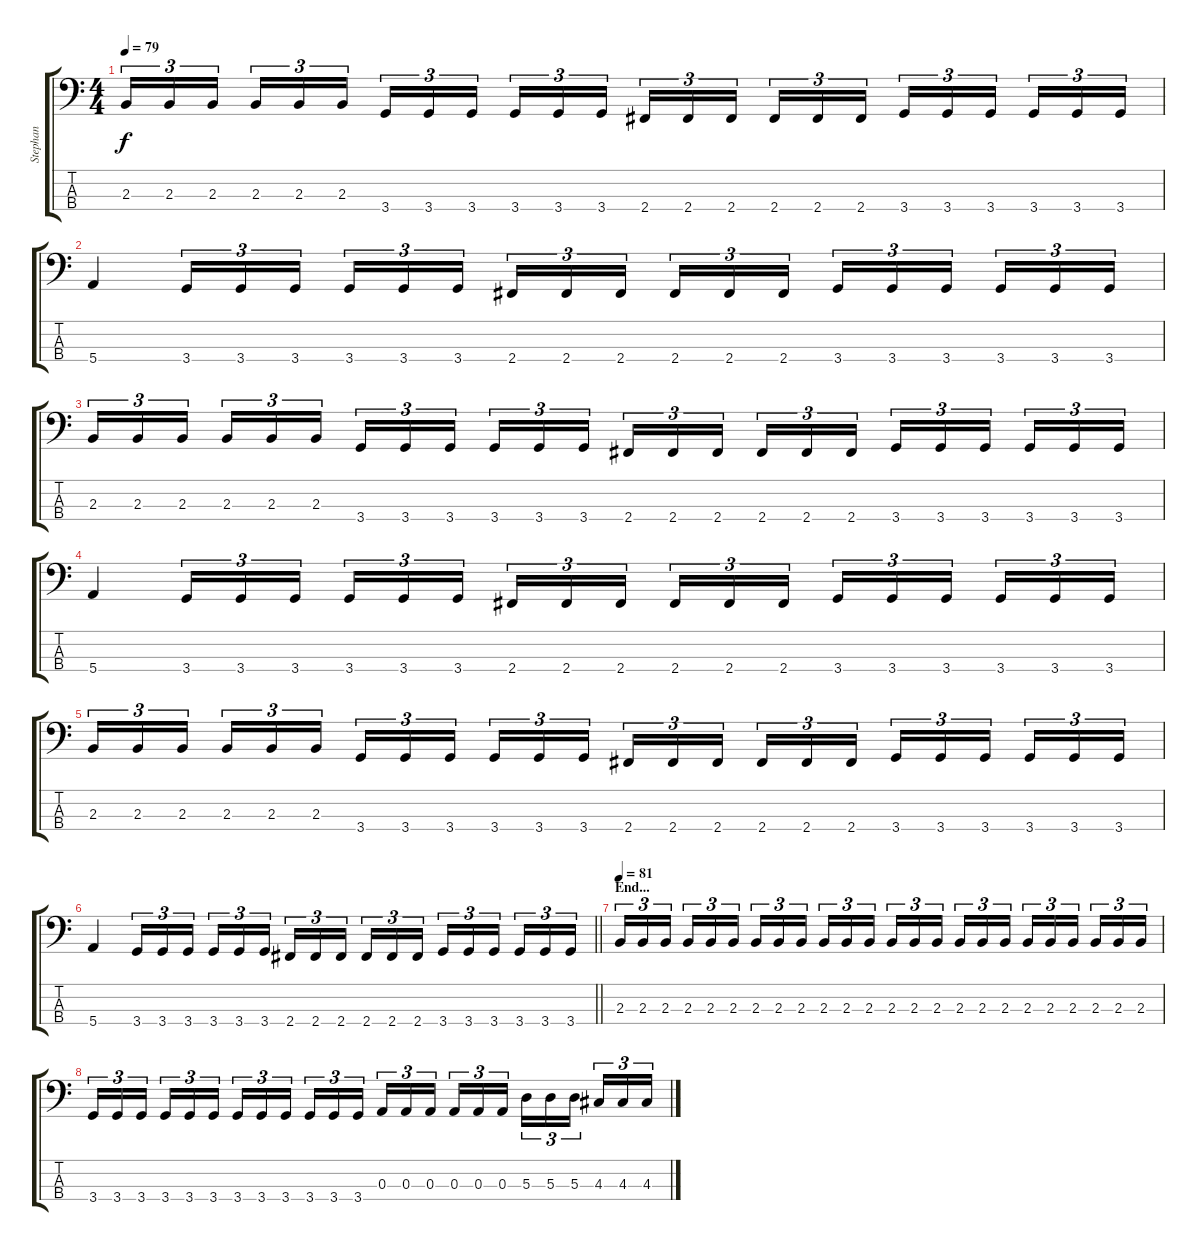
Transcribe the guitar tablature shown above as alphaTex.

\track ("Stephan" "Stephan") {instrument electricbasspick}
\staff {score tabs}
\tuning (G2 D2 A1 E1) {hide}
\ts (4 4)
\tempo 79
\clef f4
\ks c
2.3.16{tu (3 2) dy f} 2.3.16{tu (3 2)} 2.3.16{tu (3 2) beam splitsecondary} 2.3.16{tu (3 2)} 2.3.16{tu (3 2)} 2.3.16{tu (3 2)} 3.4.16{tu (3 2)} 3.4.16{tu (3 2)} 3.4.16{tu (3 2) beam splitsecondary} 3.4.16{tu (3 2)} 3.4.16{tu (3 2)} 3.4.16{tu (3 2)} 2.4.16{tu (3 2)} 2.4.16{tu (3 2)} 2.4.16{tu (3 2) beam splitsecondary} 2.4.16{tu (3 2)} 2.4.16{tu (3 2)} 2.4.16{tu (3 2)} 3.4.16{tu (3 2)} 3.4.16{tu (3 2)} 3.4.16{tu (3 2) beam splitsecondary} 3.4.16{tu (3 2)} 3.4.16{tu (3 2)} 3.4.16{tu (3 2)} |
5.4.4 3.4.16{tu (3 2)} 3.4.16{tu (3 2)} 3.4.16{tu (3 2) beam splitsecondary} 3.4.16{tu (3 2)} 3.4.16{tu (3 2)} 3.4.16{tu (3 2)} 2.4.16{tu (3 2)} 2.4.16{tu (3 2)} 2.4.16{tu (3 2) beam splitsecondary} 2.4.16{tu (3 2)} 2.4.16{tu (3 2)} 2.4.16{tu (3 2)} 3.4.16{tu (3 2)} 3.4.16{tu (3 2)} 3.4.16{tu (3 2) beam splitsecondary} 3.4.16{tu (3 2)} 3.4.16{tu (3 2)} 3.4.16{tu (3 2)} |
2.3.16{tu (3 2)} 2.3.16{tu (3 2)} 2.3.16{tu (3 2) beam splitsecondary} 2.3.16{tu (3 2)} 2.3.16{tu (3 2)} 2.3.16{tu (3 2)} 3.4.16{tu (3 2)} 3.4.16{tu (3 2)} 3.4.16{tu (3 2) beam splitsecondary} 3.4.16{tu (3 2)} 3.4.16{tu (3 2)} 3.4.16{tu (3 2)} 2.4.16{tu (3 2)} 2.4.16{tu (3 2)} 2.4.16{tu (3 2) beam splitsecondary} 2.4.16{tu (3 2)} 2.4.16{tu (3 2)} 2.4.16{tu (3 2)} 3.4.16{tu (3 2)} 3.4.16{tu (3 2)} 3.4.16{tu (3 2) beam splitsecondary} 3.4.16{tu (3 2)} 3.4.16{tu (3 2)} 3.4.16{tu (3 2)} |
5.4.4 3.4.16{tu (3 2)} 3.4.16{tu (3 2)} 3.4.16{tu (3 2) beam splitsecondary} 3.4.16{tu (3 2)} 3.4.16{tu (3 2)} 3.4.16{tu (3 2)} 2.4.16{tu (3 2)} 2.4.16{tu (3 2)} 2.4.16{tu (3 2) beam splitsecondary} 2.4.16{tu (3 2)} 2.4.16{tu (3 2)} 2.4.16{tu (3 2)} 3.4.16{tu (3 2)} 3.4.16{tu (3 2)} 3.4.16{tu (3 2) beam splitsecondary} 3.4.16{tu (3 2)} 3.4.16{tu (3 2)} 3.4.16{tu (3 2)} |
2.3.16{tu (3 2)} 2.3.16{tu (3 2)} 2.3.16{tu (3 2) beam splitsecondary} 2.3.16{tu (3 2)} 2.3.16{tu (3 2)} 2.3.16{tu (3 2)} 3.4.16{tu (3 2)} 3.4.16{tu (3 2)} 3.4.16{tu (3 2) beam splitsecondary} 3.4.16{tu (3 2)} 3.4.16{tu (3 2)} 3.4.16{tu (3 2)} 2.4.16{tu (3 2)} 2.4.16{tu (3 2)} 2.4.16{tu (3 2) beam splitsecondary} 2.4.16{tu (3 2)} 2.4.16{tu (3 2)} 2.4.16{tu (3 2)} 3.4.16{tu (3 2)} 3.4.16{tu (3 2)} 3.4.16{tu (3 2) beam splitsecondary} 3.4.16{tu (3 2)} 3.4.16{tu (3 2)} 3.4.16{tu (3 2)} |
\barLineRight lightlight
5.4.4 3.4.16{tu (3 2)} 3.4.16{tu (3 2)} 3.4.16{tu (3 2) beam splitsecondary} 3.4.16{tu (3 2)} 3.4.16{tu (3 2)} 3.4.16{tu (3 2)} 2.4.16{tu (3 2)} 2.4.16{tu (3 2)} 2.4.16{tu (3 2) beam splitsecondary} 2.4.16{tu (3 2)} 2.4.16{tu (3 2)} 2.4.16{tu (3 2)} 3.4.16{tu (3 2)} 3.4.16{tu (3 2)} 3.4.16{tu (3 2) beam splitsecondary} 3.4.16{tu (3 2)} 3.4.16{tu (3 2)} 3.4.16{tu (3 2)} |
\section ("" "End...")
\tempo 81
2.3.16{tu (3 2)} 2.3.16{tu (3 2)} 2.3.16{tu (3 2) beam splitsecondary} 2.3.16{tu (3 2)} 2.3.16{tu (3 2)} 2.3.16{tu (3 2)} 2.3.16{tu (3 2)} 2.3.16{tu (3 2)} 2.3.16{tu (3 2) beam splitsecondary} 2.3.16{tu (3 2)} 2.3.16{tu (3 2)} 2.3.16{tu (3 2)} 2.3.16{tu (3 2)} 2.3.16{tu (3 2)} 2.3.16{tu (3 2) beam splitsecondary} 2.3.16{tu (3 2)} 2.3.16{tu (3 2)} 2.3.16{tu (3 2)} 2.3.16{tu (3 2)} 2.3.16{tu (3 2)} 2.3.16{tu (3 2) beam splitsecondary} 2.3.16{tu (3 2)} 2.3.16{tu (3 2)} 2.3.16{tu (3 2)} |
3.4.16{tu (3 2)} 3.4.16{tu (3 2)} 3.4.16{tu (3 2) beam splitsecondary} 3.4.16{tu (3 2)} 3.4.16{tu (3 2)} 3.4.16{tu (3 2)} 3.4.16{tu (3 2)} 3.4.16{tu (3 2)} 3.4.16{tu (3 2) beam splitsecondary} 3.4.16{tu (3 2)} 3.4.16{tu (3 2)} 3.4.16{tu (3 2)} 0.3.16{tu (3 2)} 0.3.16{tu (3 2)} 0.3.16{tu (3 2) beam splitsecondary} 0.3.16{tu (3 2)} 0.3.16{tu (3 2)} 0.3.16{tu (3 2)} 5.3.16{tu (3 2)} 5.3.16{tu (3 2)} 5.3.16{tu (3 2) beam splitsecondary} 4.3.16{tu (3 2)} 4.3.16{tu (3 2)} 4.3.16{tu (3 2)}
